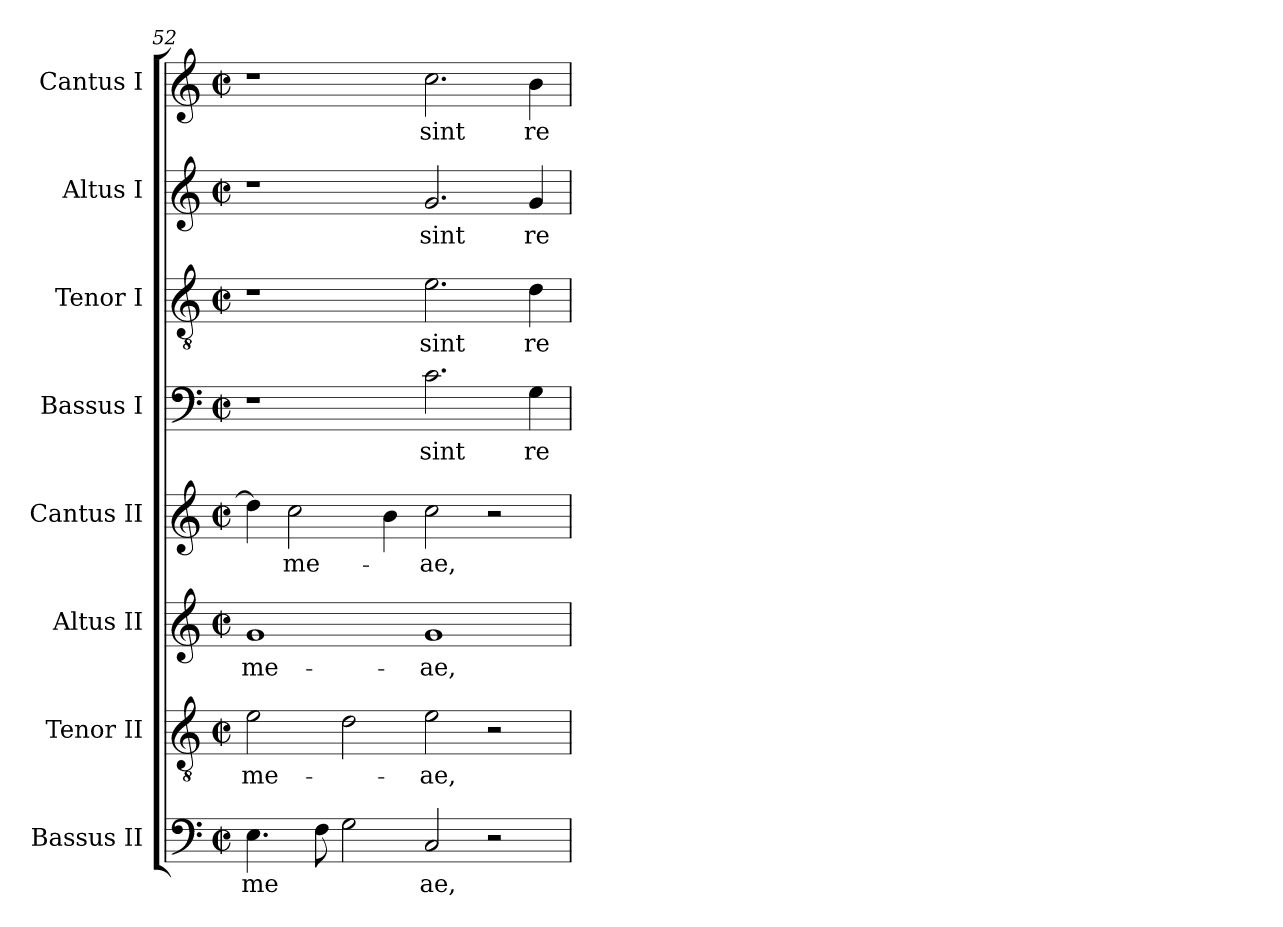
**kern	**text	**kern	**text	**kern	**text	**kern	**text	**kern	**text	**kern	**text	**kern	**text	**kern	**text
*part8	*part8	*part7	*part7	*part6	*part6	*part5	*part5	*part4	*part4	*part3	*part3	*part2	*part2	*part1	*part1
*staff8	*staff8	*staff7	*staff7	*staff6	*staff6	*staff5	*staff5	*staff4	*staff4	*staff3	*staff3	*staff2	*staff2	*staff1	*staff1
*I"Bassus II	*	*I"Tenor II	*	*I"Altus II	*	*I"Cantus II	*	*I"Bassus I	*	*I"Tenor I	*	*I"Altus I	*	*I"Cantus I	*
*clefF4	*	*clefGv2	*	*clefG2	*	*clefG2	*	*clefF4	*	*clefGv2	*	*clefG2	*	*clefG2	*
*M2/2	*	*M2/2	*	*M2/2	*	*M2/2	*	*M2/2	*	*M2/2	*	*M2/2	*	*M2/2	*
*met(c|)	*	*met(c|)	*	*met(c|)	*	*met(c|)	*	*met(c|)	*	*met(c|)	*	*met(c|)	*	*met(c|)	*
=52	=52	=52	=52	=52	=52	=52	=52	=52	=52	=52	=52	=52	=52	=52	=52
!	!LO:LY:b	!	!LO:LY:b	!	!LO:LY:b:cj	!	!	!	!	!	!	!	!	!	!
4.E\	me	2e\	me-	1g	me-	4dd\]	.	1r	.	1r	.	1r	.	1r	.
!	!	!	!	!	!	!	!LO:LY:b	!	!	!	!	!	!	!	!
.	.	.	.	.	.	2cc\	me-	.	.	.	.	.	.	.	.
8F\	.	.	.	.	.	.	.	.	.	.	.	.	.	.	.
2G\	.	2d\	.	.	.	.	.	.	.	.	.	.	.	.	.
.	.	.	.	.	.	4b\	.	.	.	.	.	.	.	.	.
!	!LO:LY:b:cj	!	!LO:LY:b:cj	!	!LO:LY:b:cj	!	!LO:LY:b:cj	!	!LO:LY:b:cj	!	!LO:LY:b:cj	!	!LO:LY:b:cj	!	!LO:LY:b:cj
2C/	ae,	2e\	-ae,	1g	-ae,	2cc\	-ae,	2.c\	sint	2.e\	sint	2.g/	sint	2.cc\	sint
2r	.	2r	.	.	.	2r	.	.	.	.	.	.	.	.	.
!	!	!	!	!	!	!	!	!	!LO:LY:b:cj	!	!LO:LY:b:cj	!	!LO:LY:b:cj	!	!LO:LY:b:cj
.	.	.	.	.	.	.	.	4G\	re-	4d\	re-	4g/	re	4b\	re
=	=	=	=	=	=	=	=	=	=	=	=	=	=	=	=
*-	*-	*-	*-	*-	*-	*-	*-	*-	*-	*-	*-	*-	*-	*-	*-
